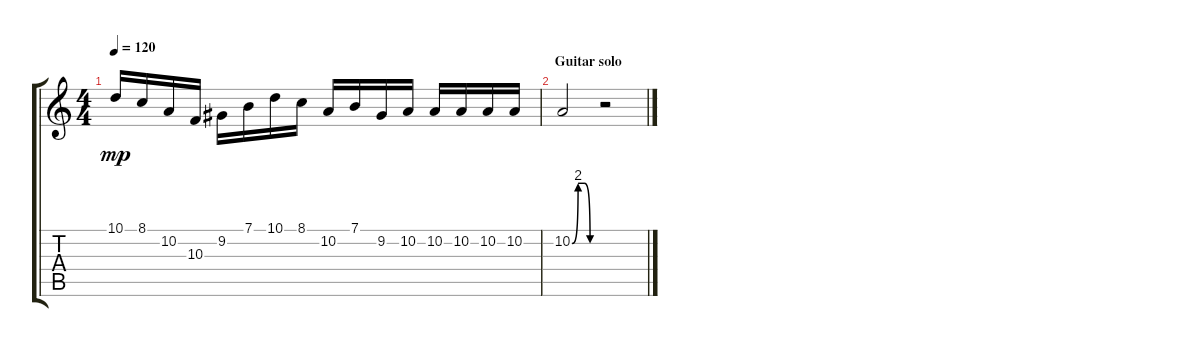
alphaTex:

\track "" {instrument pad3polysynth}
\staff {score tabs}
\tuning (E4 B3 G3 D3 A2 E2) {hide}
\ts (4 4)
\tempo 120
\clef g2
\ks c
10.1.16{dy mp} 8.1.16 10.2.16 10.3.16 9.2.16 7.1.16 10.1.16 8.1.16 10.2.16 7.1.16 9.2.16 10.2.16 10.2.16 10.2.16 10.2.16 10.2.16 |
\section ("" "Guitar solo")
10.2{be (custom 0 0 15 8 30 8 45 0 60 0)}.2 r.2
